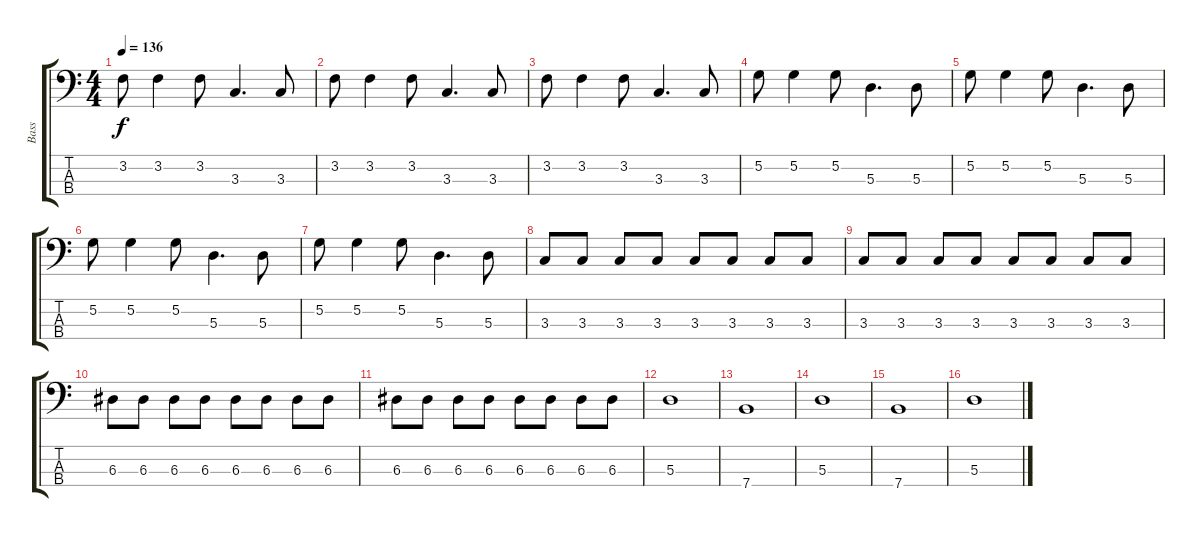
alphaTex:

\track ("Bass" "Bass") {instrument electricbassfinger}
\staff {score tabs}
\tuning (G2 D2 A1 E1) {hide}
\ts (4 4)
\tempo 136
\clef f4
\ks c
3.2.8{dy f} 3.2.4 3.2.8 3.3.4{d} 3.3.8 |
3.2.8 3.2.4 3.2.8 3.3.4{d} 3.3.8 |
3.2.8 3.2.4 3.2.8 3.3.4{d} 3.3.8 |
5.2.8 5.2.4 5.2.8 5.3.4{d} 5.3.8 |
5.2.8 5.2.4 5.2.8 5.3.4{d} 5.3.8 |
5.2.8 5.2.4 5.2.8 5.3.4{d} 5.3.8 |
5.2.8 5.2.4 5.2.8 5.3.4{d} 5.3.8 |
3.3.8 3.3.8 3.3.8 3.3.8 3.3.8 3.3.8 3.3.8 3.3.8 |
3.3.8 3.3.8 3.3.8 3.3.8 3.3.8 3.3.8 3.3.8 3.3.8 |
6.3.8 6.3.8 6.3.8 6.3.8 6.3.8 6.3.8 6.3.8 6.3.8 |
6.3.8 6.3.8 6.3.8 6.3.8 6.3.8 6.3.8 6.3.8 6.3.8 |
5.3.1 |
7.4.1 |
5.3.1 |
7.4.1 |
5.3.1
